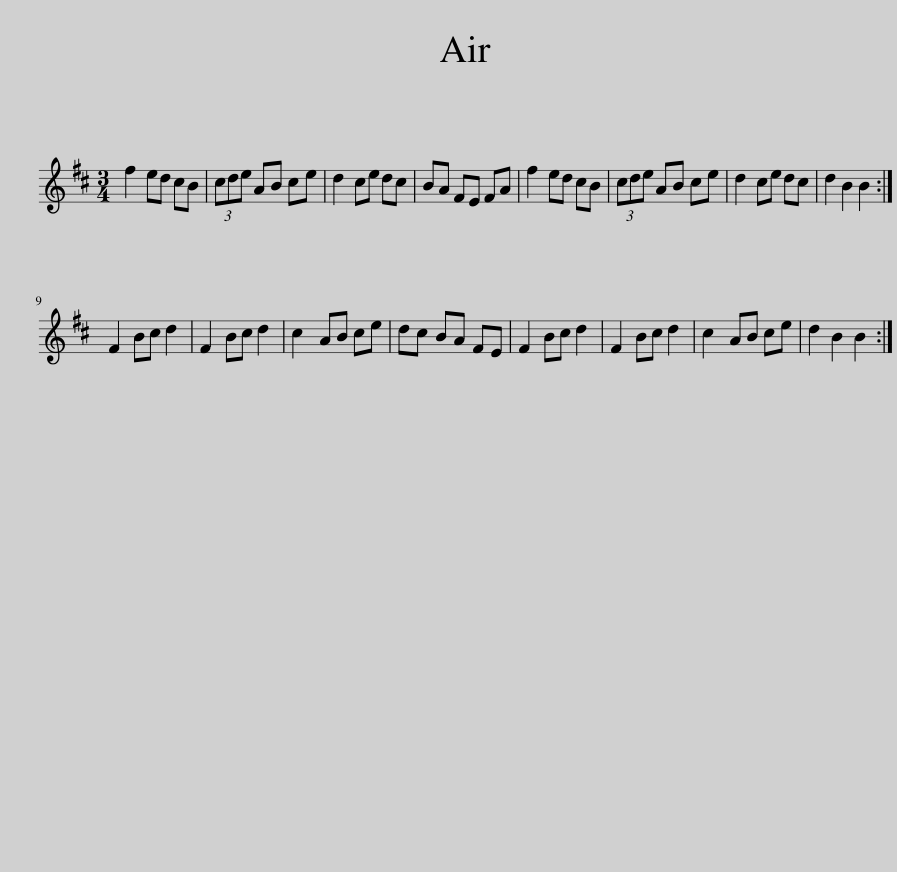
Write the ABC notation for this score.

X:1
L:1/8
M:3/4
I:linebreak $
K:Bmin
V:1 treble
V:1
 f2 ed cB | (3cde AB ce | d2 ce dc | BA FE FA | f2 ed cB | %5
 (3cde AB ce | d2 ce dc | d2 B2 B2 :|$ F2 Bc d2 | F2 Bc d2 | %10
 c2 AB ce | dc BA FE | F2 Bc d2 | F2 Bc d2 | c2 AB ce | %15
 d2 B2 B2 :| %16
